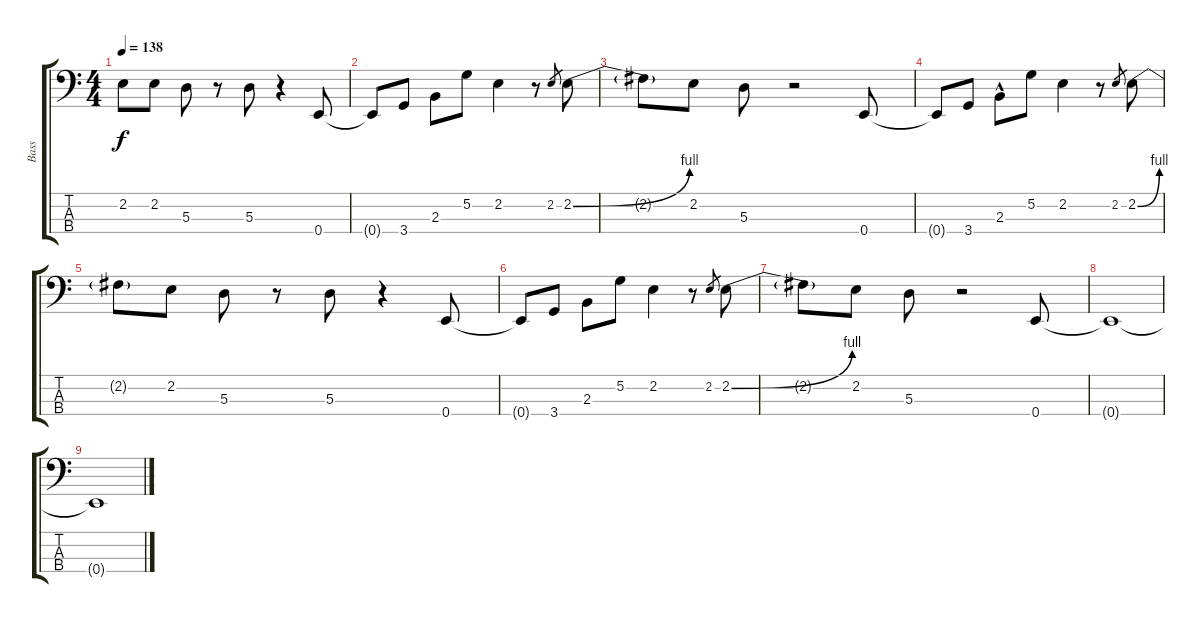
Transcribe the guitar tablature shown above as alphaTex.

\track ("Bass" "Bass") {instrument electricbasspick}
\staff {score tabs}
\tuning (G2 D2 A1 E1) {hide}
\ts (4 4)
\tempo 138
\clef f4
\ks c
2.2{t}.8{dy f} 2.2.8 5.3.8 r.8 5.3.8 r.4 0.4.8 |
0.4{t}.8 3.4.8 2.3.8 5.2.8 2.2.4 r.8 2.2.8{gr} 2.2{be (bend 0 0 60 4)}.8 |
2.2{t}.8 2.2.8 5.3.8 r.2 0.4.8 |
0.4{t}.8 3.4.8 2.3{hac}.8 5.2.8 2.2.4 r.8 2.2.8{gr} 2.2{be (bend 0 0 60 4)}.8 |
2.2{t}.8 2.2.8 5.3.8 r.8 5.3.8 r.4 0.4.8 |
0.4{t}.8 3.4.8 2.3.8 5.2.8 2.2.4 r.8 2.2.8{gr} 2.2{be (bend 0 0 60 4)}.8 |
2.2{t}.8 2.2.8 5.3.8 r.2 0.4.8 |
0.4{t}.1 |
0.4{t}.1
